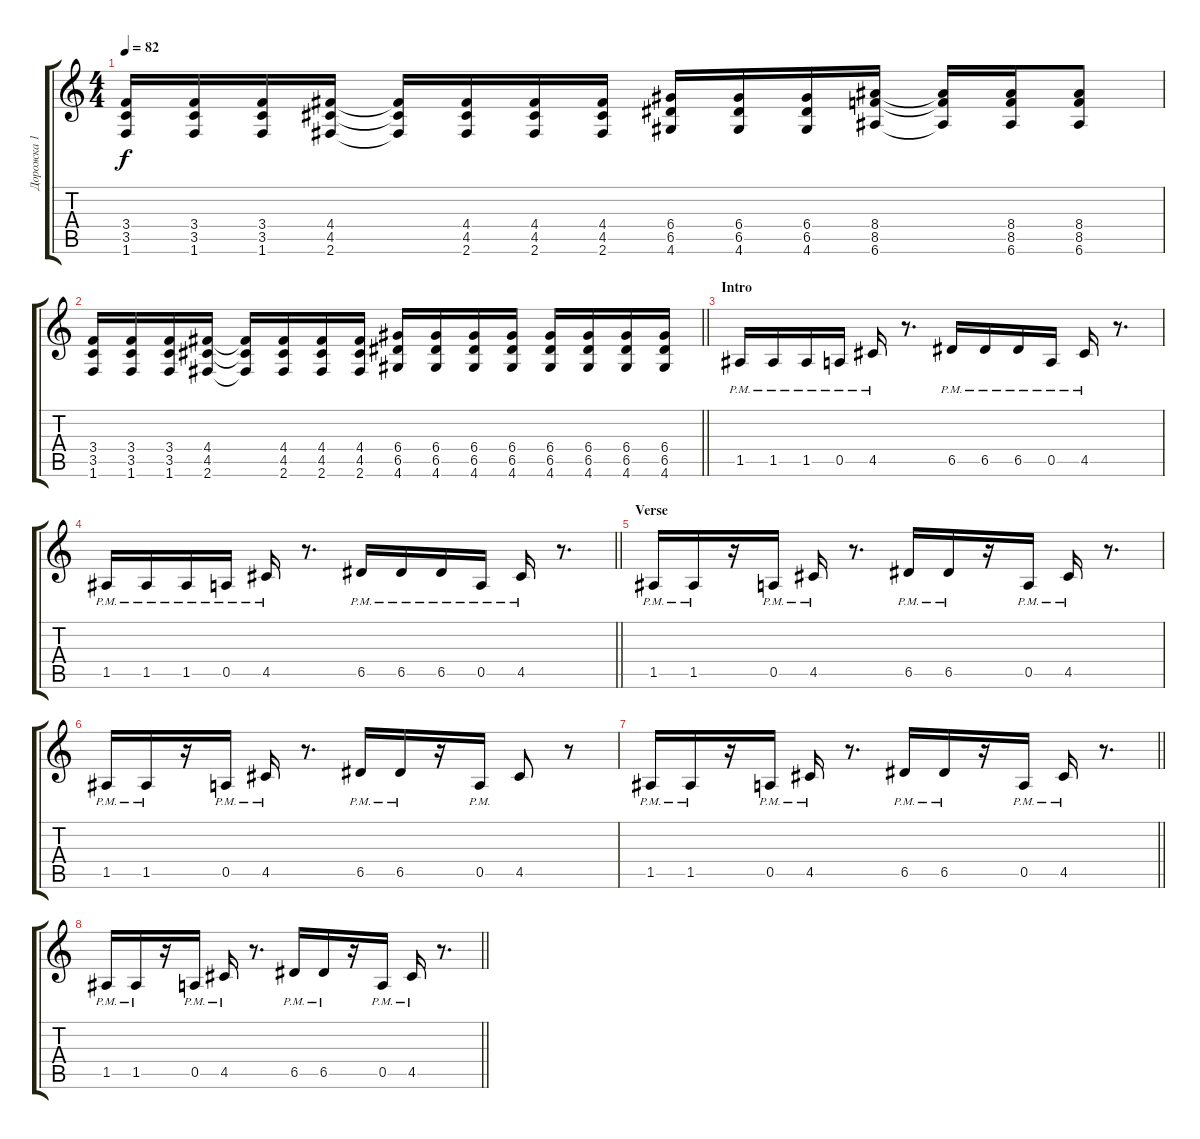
\track ("Дорожка 1" "Дорожка 1") {instrument distortionguitar}
\staff {score tabs}
\tuning (E4 B3 G3 D3 A2 E2) {hide}
\ts (4 4)
\tempo 82
\clef g2
\ks c
(3.4 3.5 1.6).16{dy f} (3.4 3.5 1.6).16 (3.4 3.5 1.6).16 (4.4 4.5 2.6).16 (4.4{t} 4.5{t} 2.6{t}).16 (4.4 4.5 2.6).16 (4.4 4.5 2.6).16 (4.4 4.5 2.6).16 (6.4 6.5 4.6).16 (6.4 6.5 4.6).16 (6.4 6.5 4.6).16 (8.4 8.5 6.6).16 (8.4{t} 8.5{t} 6.6{t}).16 (8.4 8.5 6.6).16 (8.4 8.5 6.6).8 |
\barLineRight lightlight
(3.4 3.5 1.6).16 (3.4 3.5 1.6).16 (3.4 3.5 1.6).16 (4.4 4.5 2.6).16 (4.4{t} 4.5{t} 2.6{t}).16 (4.4 4.5 2.6).16 (4.4 4.5 2.6).16 (4.4 4.5 2.6).16 (6.4 6.5 4.6).16 (6.4 6.5 4.6).16 (6.4 6.5 4.6).16 (6.4 6.5 4.6).16 (6.4 6.5 4.6).16 (6.4 6.5 4.6).16 (6.4 6.5 4.6).16 (6.4 6.5 4.6).16 |
\section ("" "Intro")
1.5{pm}.16 1.5{pm}.16 1.5{pm}.16 0.5{pm}.16 4.5{pm}.16 r.8{d} 6.5{pm}.16 6.5{pm}.16 6.5{pm}.16 0.5{pm}.16 4.5{pm}.16 r.8{d} |
\barLineRight lightlight
1.5{pm}.16 1.5{pm}.16 1.5{pm}.16 0.5{pm}.16 4.5{pm}.16 r.8{d} 6.5{pm}.16 6.5{pm}.16 6.5{pm}.16 0.5{pm}.16 4.5{pm}.16 r.8{d} |
\section ("" "Verse")
1.5{pm}.16 1.5{pm}.16 r.16 0.5{pm}.16 4.5{pm}.16 r.8{d} 6.5{pm}.16 6.5{pm}.16 r.16 0.5{pm}.16 4.5{pm}.16 r.8{d} |
1.5{pm}.16 1.5{pm}.16 r.16 0.5{pm}.16 4.5{pm}.16 r.8{d} 6.5{pm}.16 6.5{pm}.16 r.16 0.5{pm}.16 4.5.8{volume 16} r.8 |
\barLineRight lightlight
1.5{pm}.16{volume 12} 1.5{pm}.16 r.16 0.5{pm}.16 4.5{pm}.16 r.8{d} 6.5{pm}.16 6.5{pm}.16 r.16 0.5{pm}.16 4.5{pm}.16 r.8{d} |
\barLineRight lightlight
1.5{pm}.16 1.5{pm}.16 r.16 0.5{pm}.16 4.5{pm}.16 r.8{d} 6.5{pm}.16 6.5{pm}.16 r.16 0.5{pm}.16 4.5{pm}.16 r.8{d}
